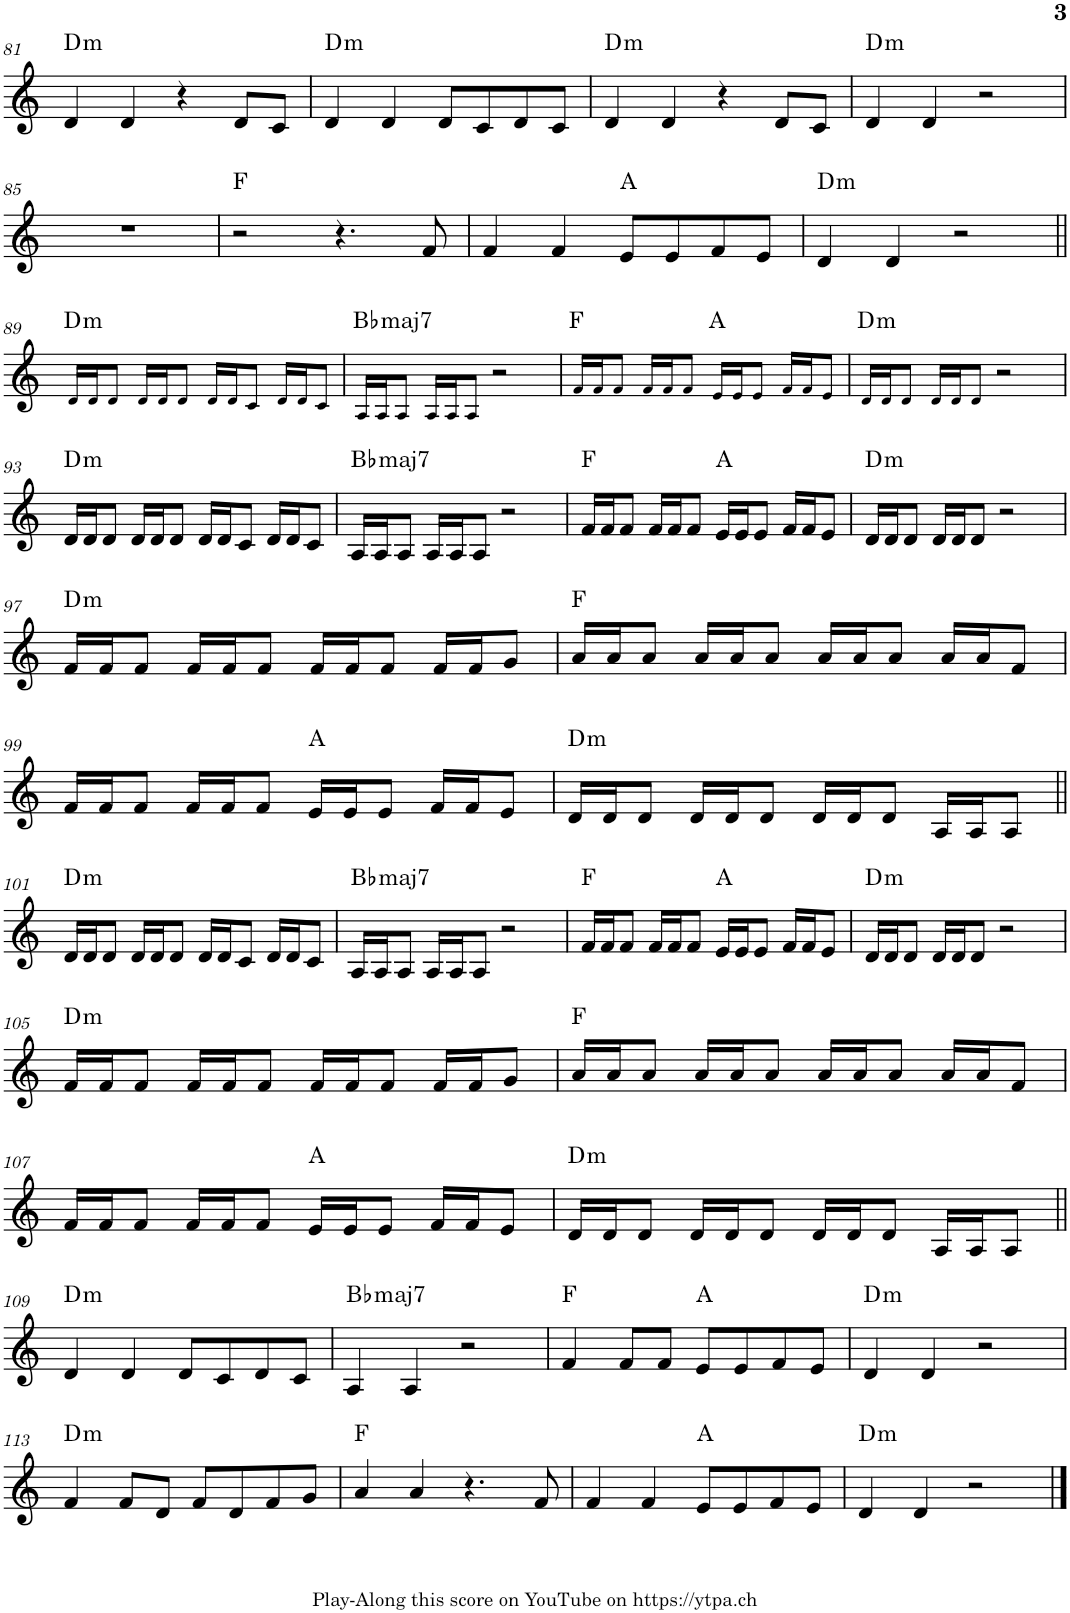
**kern	**harte
*part1	*part1
*staff1	*
*I"Piano	*
*I'Pno.	*
!!LO:PB:g=z
*clefG2	*
*k[]	*
*M4/4	*
=81	=81
!	!LO:H:kt=m
4d/	D:min
4d/	.
4r	.
8d/L	.
8c/J	.
=82	=82
!	!LO:H:kt=m
4d/	D:min
4d/	.
8d/L	.
8c/	.
8d/	.
8c/J	.
=83	=83
!	!LO:H:kt=m
4d/	D:min
4d/	.
4r	.
8d/L	.
8c/J	.
=84	=84
!	!LO:H:kt=m
4d/	D:min
4d/	.
2r	.
!!LO:LB:g=z
=85	=85
1r	.
=86	=86
2r	F:maj
4.r	.
8f/	.
=87	=87
4f/	.
4f/	.
8e/L	A:maj
8e/	.
8f/	.
8e/J	.
=88	=88
!	!LO:H:kt=m
4d/	D:min
4d/	.
2r	.
!!LO:LB:g=z
=89||	=89||
!	!LO:H:kt=m
16d!/LL	D:min
16d!/J	.
8d!/J	.
16d!/LL	.
16d!/J	.
8d!/J	.
16d!/LL	.
16d!/J	.
8c!/J	.
16d!/LL	.
16d!/J	.
8c!/J	.
=90	=90
!	!LO:H:kt=maj7
16A!/LL	Bb:maj7
16A!/J	.
8A!/J	.
16A!/LL	.
16A!/J	.
8A!/J	.
2r	.
=91	=91
16f!/LL	F:maj
16f!/J	.
8f!/J	.
16f!/LL	.
16f!/J	.
8f!/J	.
16e!/LL	A:maj
16e!/J	.
8e!/J	.
16f!/LL	.
16f!/J	.
8e!/J	.
=92	=92
!	!LO:H:kt=m
16d!/LL	D:min
16d!/J	.
8d!/J	.
16d!/LL	.
16d!/J	.
8d!/J	.
2r	.
!!LO:LB:g=z
=93	=93
!	!LO:H:kt=m
16d/LL	D:min
16d/J	.
8d/J	.
16d/LL	.
16d/J	.
8d/J	.
16d/LL	.
16d/J	.
8c/J	.
16d/LL	.
16d/J	.
8c/J	.
=94	=94
!	!LO:H:kt=maj7
16A/LL	Bb:maj7
16A/J	.
8A/J	.
16A/LL	.
16A/J	.
8A/J	.
2r	.
=95	=95
16f/LL	F:maj
16f/J	.
8f/J	.
16f/LL	.
16f/J	.
8f/J	.
16e/LL	A:maj
16e/J	.
8e/J	.
16f/LL	.
16f/J	.
8e/J	.
=96	=96
!	!LO:H:kt=m
16d/LL	D:min
16d/J	.
8d/J	.
16d/LL	.
16d/J	.
8d/J	.
2r	.
!!LO:LB:g=z
=97	=97
!	!LO:H:kt=m
16f/LL	D:min
16f/J	.
8f/J	.
16f/LL	.
16f/J	.
8f/J	.
16f/LL	.
16f/J	.
8f/J	.
16f/LL	.
16f/J	.
8g/J	.
=98	=98
16a/LL	F:maj
16a/J	.
8a/J	.
16a/LL	.
16a/J	.
8a/J	.
16a/LL	.
16a/J	.
8a/J	.
16a/LL	.
16a/J	.
8f/J	.
!!LO:LB:g=z
=99	=99
16f/LL	.
16f/J	.
8f/J	.
16f/LL	.
16f/J	.
8f/J	.
16e/LL	A:maj
16e/J	.
8e/J	.
16f/LL	.
16f/J	.
8e/J	.
=100	=100
!	!LO:H:kt=m
16d/LL	D:min
16d/J	.
8d/J	.
16d/LL	.
16d/J	.
8d/J	.
16d/LL	.
16d/J	.
8d/J	.
16A/LL	.
16A/J	.
8A/J	.
!!LO:LB:g=z
=101||	=101||
!	!LO:H:kt=m
16d/LL	D:min
16d/J	.
8d/J	.
16d/LL	.
16d/J	.
8d/J	.
16d/LL	.
16d/J	.
8c/J	.
16d/LL	.
16d/J	.
8c/J	.
=102	=102
!	!LO:H:kt=maj7
16A/LL	Bb:maj7
16A/J	.
8A/J	.
16A/LL	.
16A/J	.
8A/J	.
2r	.
=103	=103
16f/LL	F:maj
16f/J	.
8f/J	.
16f/LL	.
16f/J	.
8f/J	.
16e/LL	A:maj
16e/J	.
8e/J	.
16f/LL	.
16f/J	.
8e/J	.
=104	=104
!	!LO:H:kt=m
16d/LL	D:min
16d/J	.
8d/J	.
16d/LL	.
16d/J	.
8d/J	.
2r	.
!!LO:LB:g=z
=105	=105
!	!LO:H:kt=m
16f/LL	D:min
16f/J	.
8f/J	.
16f/LL	.
16f/J	.
8f/J	.
16f/LL	.
16f/J	.
8f/J	.
16f/LL	.
16f/J	.
8g/J	.
=106	=106
16a/LL	F:maj
16a/J	.
8a/J	.
16a/LL	.
16a/J	.
8a/J	.
16a/LL	.
16a/J	.
8a/J	.
16a/LL	.
16a/J	.
8f/J	.
!!LO:LB:g=z
=107	=107
16f/LL	.
16f/J	.
8f/J	.
16f/LL	.
16f/J	.
8f/J	.
16e/LL	A:maj
16e/J	.
8e/J	.
16f/LL	.
16f/J	.
8e/J	.
=108	=108
!	!LO:H:kt=m
16d/LL	D:min
16d/J	.
8d/J	.
16d/LL	.
16d/J	.
8d/J	.
16d/LL	.
16d/J	.
8d/J	.
16A/LL	.
16A/J	.
8A/J	.
!!LO:LB:g=z
=109||	=109||
!	!LO:H:kt=m
4d/	D:min
4d/	.
8d/L	.
8c/	.
8d/	.
8c/J	.
=110	=110
!	!LO:H:kt=maj7
4A/	Bb:maj7
4A/	.
2r	.
=111	=111
4f/	F:maj
8f/L	.
8f/J	.
8e/L	A:maj
8e/	.
8f/	.
8e/J	.
=112	=112
!	!LO:H:kt=m
4d/	D:min
4d/	.
2r	.
!!LO:LB:g=z
=113	=113
!	!LO:H:kt=m
4f/	D:min
8f/L	.
8d/J	.
8f/L	.
8d/	.
8f/	.
8g/J	.
=114	=114
4a/	F:maj
4a/	.
4.r	.
8f/	.
=115	=115
4f/	.
4f/	.
8e/L	A:maj
8e/	.
8f/	.
8e/J	.
=116	=116
!	!LO:H:kt=m
4d/	D:min
4d/	.
2r	.
==	==
*-	*-
